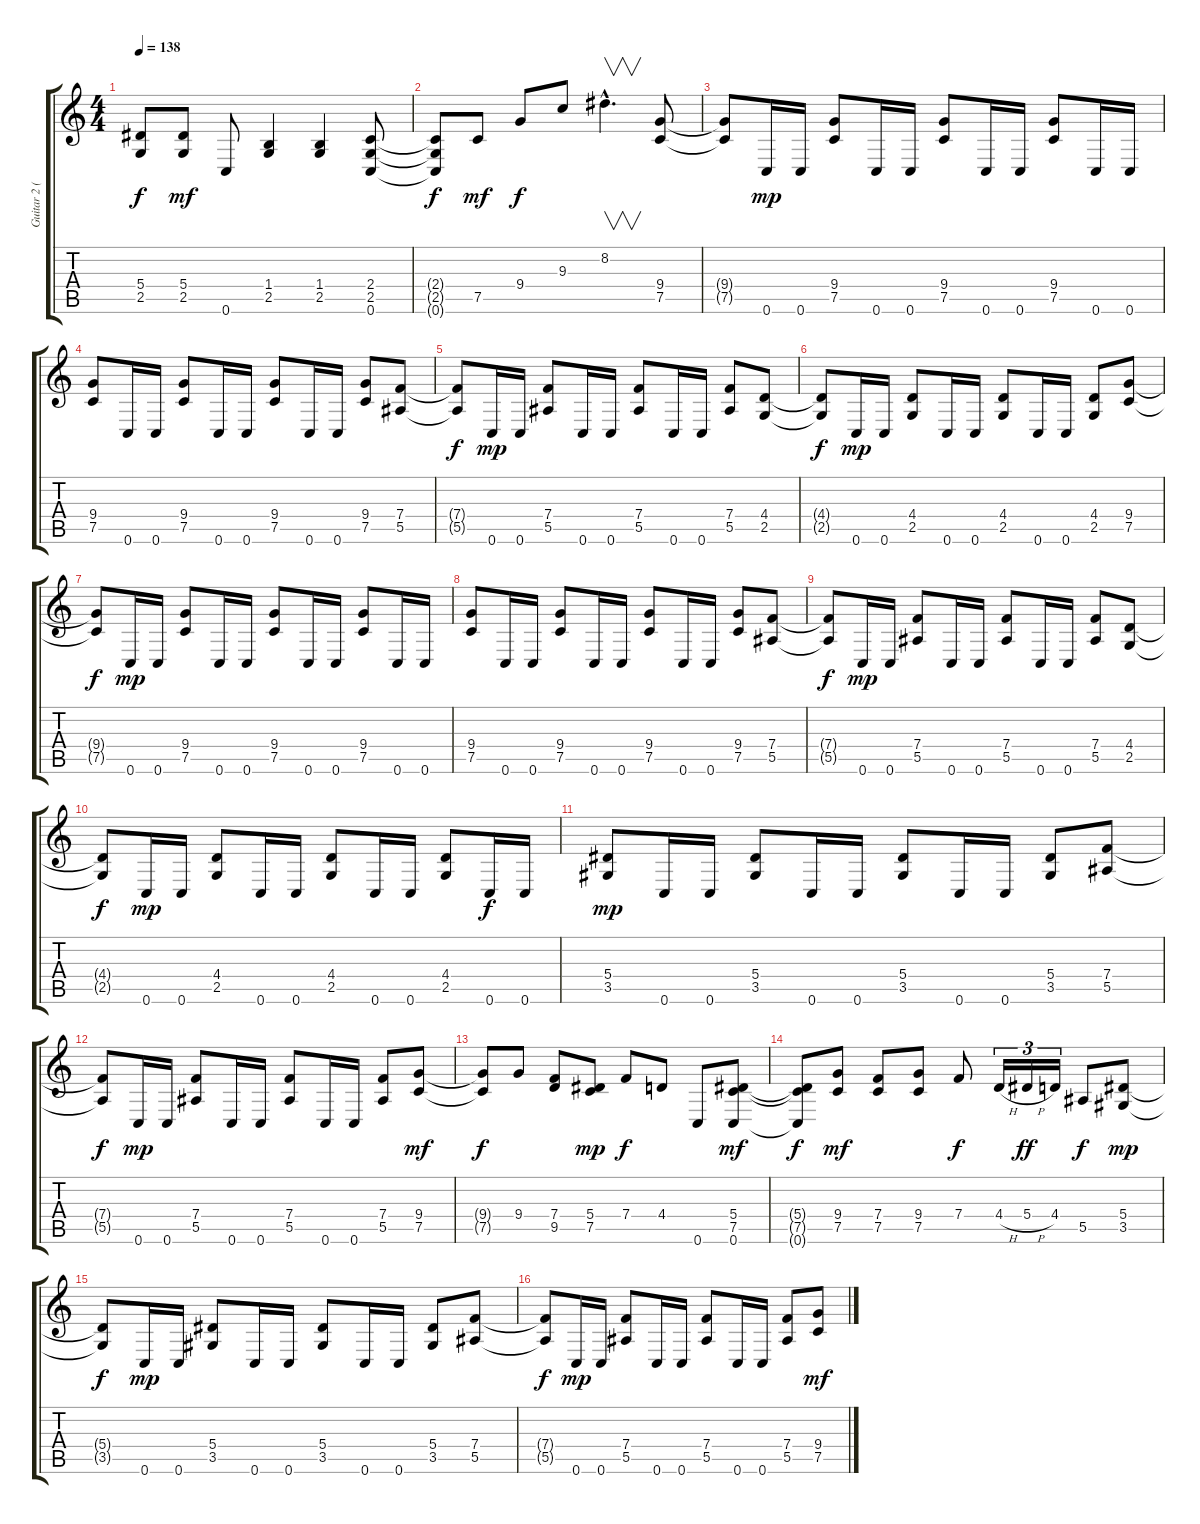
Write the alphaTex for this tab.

\track ("Guitar 2 (Lead)" "Guitar 2 (") {instrument distortionguitar}
\staff {score tabs}
\tuning (C4 G3 Eb3 Bb2 F2 C2) {hide}
\ts (4 4)
\tempo 138
\clef g2
\ks c
(5.4{t} 2.5{t}).8{dy f} (5.4 2.5).8{dy mf} 0.6.8 (1.4 2.5).4 (1.4 2.5).4 (2.4 2.5 0.6).8 |
(2.4{t} 2.5{t} 0.6{t}).8{dy f} 7.5.8{dy mf} 9.4.8{dy f} 9.3.8 8.2{hac}.4{v d} (9.4 7.5).8{balance 13} |
(9.4{t} 7.5{t}).8 0.6.16{dy mp} 0.6.16 (9.4 7.5).8 0.6.16 0.6.16 (9.4 7.5).8 0.6.16 0.6.16 (9.4 7.5).8 0.6.16 0.6.16 |
(9.4 7.5).8 0.6.16 0.6.16 (9.4 7.5).8 0.6.16 0.6.16 (9.4 7.5).8 0.6.16 0.6.16 (9.4 7.5).8 (7.4 5.5).8 |
(7.4{t} 5.5{t}).8{dy f} 0.6.16{dy mp} 0.6.16 (7.4 5.5).8 0.6.16 0.6.16 (7.4 5.5).8 0.6.16 0.6.16 (7.4 5.5).8 (4.4 2.5).8 |
(4.4{t} 2.5{t}).8{dy f} 0.6.16{dy mp} 0.6.16 (4.4 2.5).8 0.6.16 0.6.16 (4.4 2.5).8 0.6.16 0.6.16 (4.4 2.5).8 (9.4 7.5).8 |
(9.4{t} 7.5{t}).8{dy f} 0.6.16{dy mp} 0.6.16 (9.4 7.5).8 0.6.16 0.6.16 (9.4 7.5).8 0.6.16 0.6.16 (9.4 7.5).8 0.6.16 0.6.16 |
(9.4 7.5).8 0.6.16 0.6.16 (9.4 7.5).8 0.6.16 0.6.16 (9.4 7.5).8 0.6.16 0.6.16 (9.4 7.5).8 (7.4 5.5).8 |
(7.4{t} 5.5{t}).8{dy f} 0.6.16{dy mp} 0.6.16 (7.4 5.5).8 0.6.16 0.6.16 (7.4 5.5).8 0.6.16 0.6.16 (7.4 5.5).8 (4.4 2.5).8 |
(4.4{t} 2.5{t}).8{dy f} 0.6.16{dy mp} 0.6.16 (4.4 2.5).8 0.6.16 0.6.16 (4.4 2.5).8 0.6.16 0.6.16 (4.4 2.5).8 0.6.16{dy f} 0.6.16 |
(5.4 3.5).8{dy mp} 0.6.16 0.6.16 (5.4 3.5).8 0.6.16 0.6.16 (5.4 3.5).8 0.6.16 0.6.16 (5.4 3.5).8 (7.4 5.5).8 |
(7.4{t} 5.5{t}).8{dy f} 0.6.16{dy mp} 0.6.16 (7.4 5.5).8 0.6.16 0.6.16 (7.4 5.5).8 0.6.16 0.6.16 (7.4 5.5).8 (9.4 7.5).8{dy mf} |
(9.4{t} 7.5{t}).8{dy f} 9.4.8 (7.4 9.5).8 (5.4 7.5).8{dy mp} 7.4.8{dy f} 4.4.8 0.6.8 (5.4 7.5 0.6).8{dy mf} |
(5.4{t} 7.5{t} 0.6{t}).8{dy f} (9.4 7.5).8{dy mf} (7.4 7.5).8 (9.4 7.5).8 7.4.8{dy f} 4.4{h}.16{tu (3 2)} 5.4{h}.16{tu (3 2) dy ff} 4.4.16{tu (3 2)} 5.5.8{dy f} (5.4 3.5).8{dy mp} |
(5.4{t} 3.5{t}).8{dy f} 0.6.16{dy mp} 0.6.16 (5.4 3.5).8 0.6.16 0.6.16 (5.4 3.5).8 0.6.16 0.6.16 (5.4 3.5).8 (7.4 5.5).8 |
(7.4{t} 5.5{t}).8{dy f} 0.6.16{dy mp} 0.6.16 (7.4 5.5).8 0.6.16 0.6.16 (7.4 5.5).8 0.6.16 0.6.16 (7.4 5.5).8 (9.4 7.5).8{dy mf}
